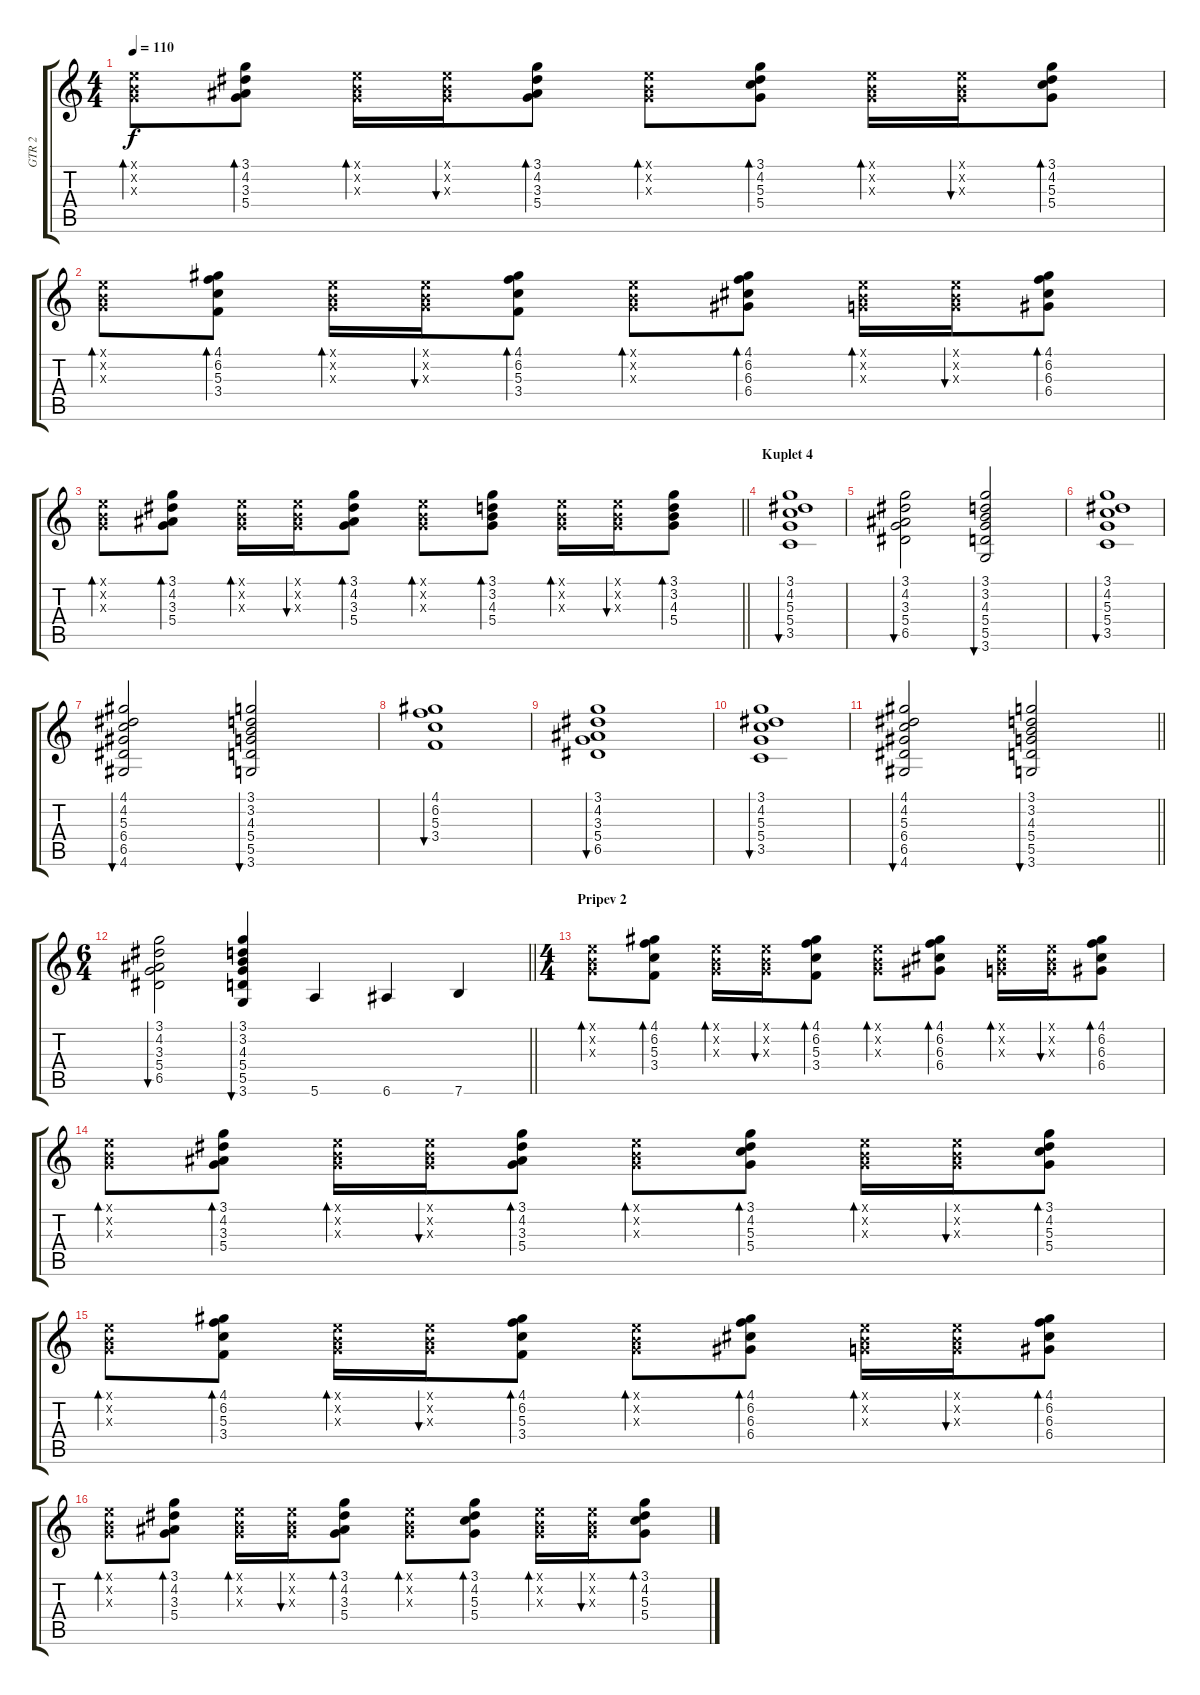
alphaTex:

\track ("GTR 2" "GTR 2") {instrument acousticguitarsteel}
\staff {score tabs}
\tuning (E4 B3 G3 D3 A2 E2) {hide}
\ts (4 4)
\tempo 110
\clef g2
\ks c
(0.1{x} 0.2{x} 0.3{x}).8{bd 60 dy f} (3.1 4.2 3.3 5.4).8{bd 60} (0.1{x} 0.2{x} 0.3{x}).16{bd 60} (0.1{x} 0.2{x} 0.3{x}).16{bu 60} (3.1 4.2 3.3 5.4).8{bd 60} (0.1{x} 0.2{x} 0.3{x}).8{bd 60} (3.1 4.2 5.3 5.4).8{bd 60} (0.1{x} 0.2{x} 0.3{x}).16{bd 60} (0.1{x} 0.2{x} 0.3{x}).16{bu 60} (3.1 4.2 5.3 5.4).8{bd 60} |
(0.1{x} 0.2{x} 0.3{x}).8{bd 60} (4.1 6.2 5.3 3.4).8{bd 60} (0.1{x} 0.2{x} 0.3{x}).16{bd 60} (0.1{x} 0.2{x} 0.3{x}).16{bu 60} (4.1 6.2 5.3 3.4).8{bd 60} (0.1{x} 0.2{x} 0.3{x}).8{bd 60} (4.1 6.2 6.3 6.4).8{bd 60} (0.1{x} 0.2{x} 0.3{x}).16{bd 60} (0.1{x} 0.2{x} 0.3{x}).16{bu 60} (4.1 6.2 6.3 6.4).8{bd 60} |
\barLineRight lightlight
(0.1{x} 0.2{x} 0.3{x}).8{bd 60} (3.1 4.2 3.3 5.4).8{bd 60} (0.1{x} 0.2{x} 0.3{x}).16{bd 60} (0.1{x} 0.2{x} 0.3{x}).16{bu 60} (3.1 4.2 3.3 5.4).8{bd 60} (0.1{x} 0.2{x} 0.3{x}).8{bd 60} (3.1 3.2 4.3 5.4).8{bd 60} (0.1{x} 0.2{x} 0.3{x}).16{bd 60} (0.1{x} 0.2{x} 0.3{x}).16{bu 60} (3.1 3.2 4.3 5.4).8{bd 60} |
\section ("" "Kuplet 4")
(3.1 4.2 5.3 5.4 3.5).1{bu 60} |
(3.1 4.2 3.3 5.4 6.5).2{bu 60} (3.1 3.2 4.3 5.4 5.5 3.6).2{bu 60} |
(3.1 4.2 5.3 5.4 3.5).1{bu 60} |
(4.1 4.2 5.3 6.4 6.5 4.6).2{bu 60} (3.1 3.2 4.3 5.4 5.5 3.6).2{bu 60} |
(4.1 6.2 5.3 3.4).1{bu 60} |
(3.1 4.2 3.3 5.4 6.5).1{bu 60} |
(3.1 4.2 5.3 5.4 3.5).1{bu 60} |
\barLineRight lightlight
(4.1 4.2 5.3 6.4 6.5 4.6).2{bu 60} (3.1 3.2 4.3 5.4 5.5 3.6).2{bu 60} |
\ts (6 4)
\barLineRight lightlight
(3.1 4.2 3.3 5.4 6.5).2{bu 60} (3.1 3.2 4.3 5.4 5.5 3.6).4{bu 60} 5.6.4 6.6.4 7.6.4 |
\ts (4 4)
\section ("" "Pripev 2")
(0.1{x} 0.2{x} 0.3{x}).8{bd 60} (4.1 6.2 5.3 3.4).8{bd 60} (0.1{x} 0.2{x} 0.3{x}).16{bd 60} (0.1{x} 0.2{x} 0.3{x}).16{bu 60} (4.1 6.2 5.3 3.4).8{bd 60} (0.1{x} 0.2{x} 0.3{x}).8{bd 60} (4.1 6.2 6.3 6.4).8{bd 60} (0.1{x} 0.2{x} 0.3{x}).16{bd 60} (0.1{x} 0.2{x} 0.3{x}).16{bu 60} (4.1 6.2 6.3 6.4).8{bd 60} |
(0.1{x} 0.2{x} 0.3{x}).8{bd 60} (3.1 4.2 3.3 5.4).8{bd 60} (0.1{x} 0.2{x} 0.3{x}).16{bd 60} (0.1{x} 0.2{x} 0.3{x}).16{bu 60} (3.1 4.2 3.3 5.4).8{bd 60} (0.1{x} 0.2{x} 0.3{x}).8{bd 60} (3.1 4.2 5.3 5.4).8{bd 60} (0.1{x} 0.2{x} 0.3{x}).16{bd 60} (0.1{x} 0.2{x} 0.3{x}).16{bu 60} (3.1 4.2 5.3 5.4).8{bd 60} |
(0.1{x} 0.2{x} 0.3{x}).8{bd 60} (4.1 6.2 5.3 3.4).8{bd 60} (0.1{x} 0.2{x} 0.3{x}).16{bd 60} (0.1{x} 0.2{x} 0.3{x}).16{bu 60} (4.1 6.2 5.3 3.4).8{bd 60} (0.1{x} 0.2{x} 0.3{x}).8{bd 60} (4.1 6.2 6.3 6.4).8{bd 60} (0.1{x} 0.2{x} 0.3{x}).16{bd 60} (0.1{x} 0.2{x} 0.3{x}).16{bu 60} (4.1 6.2 6.3 6.4).8{bd 60} |
(0.1{x} 0.2{x} 0.3{x}).8{bd 60} (3.1 4.2 3.3 5.4).8{bd 60} (0.1{x} 0.2{x} 0.3{x}).16{bd 60} (0.1{x} 0.2{x} 0.3{x}).16{bu 60} (3.1 4.2 3.3 5.4).8{bd 60} (0.1{x} 0.2{x} 0.3{x}).8{bd 60} (3.1 4.2 5.3 5.4).8{bd 60} (0.1{x} 0.2{x} 0.3{x}).16{bd 60} (0.1{x} 0.2{x} 0.3{x}).16{bu 60} (3.1 4.2 5.3 5.4).8{bd 60}
